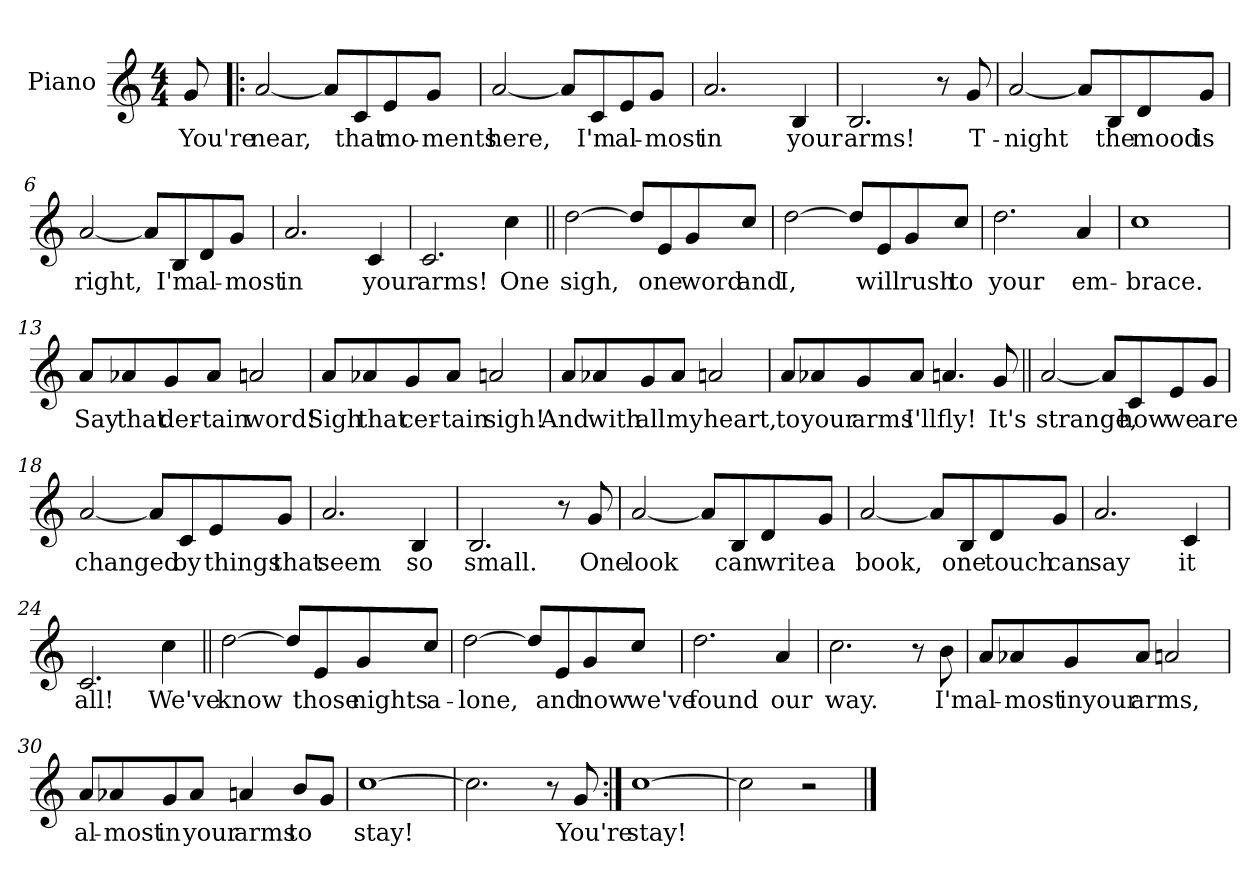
**kern	**text
*part1	*part1
*staff1	*staff1
*I"Piano	*
*I'Pno.	*
*clefG2	*
*k[]	*
*C:	*
*M4/4	*
=	=
8g/	You're
=1!|:	=1!|:
[2a/	near,
8a/L]	.
8c/	that
8e/	mo-
8g/J	-ments
=2	=2
[2a/	here,
8a/L]	.
8c/	I'm
8e/	al-
8g/J	-most
=3	=3
2.a/	in
4B/	your
=4	=4
2.B/	arms!
8r	.
8g/	T-
!!LO:LB:g=z
=5	=5
[2a/	-night
8a/L]	.
8B/	the
8d/	mood
8g/J	is
=6	=6
[2a/	right,
8a/L]	.
8B/	I'm
8d/	al-
8g/J	-most
=7	=7
2.a/	in
4c/	your
=8	=8
2.c/	arms!
4cc\	One
!!LO:LB:g=z
=9||	=9||
[2dd\	sigh,
8dd/L]	.
8e/	one
8g/	word
8cc/J	and
=10	=10
[2dd\	I,
8dd/L]	.
8e/	will
8g/	rush
8cc/J	to
=11	=11
2.dd\	your
4a/	em-
=12	=12
1cc	-brace.
=13	=13
8a/L	Say
8a-X/	that
8g/	der-
8a-/J	-tain
2an/	word!
!!LO:LB:g=z
=14	=14
8a/L	Sigh
8a-X/	that
8g/	cer-
8a-/J	-tain
2an/	sigh!
=15	=15
8a/L	And
8a-X/	with
8g/	all
8a-/J	my
2an/	heart,
=16	=16
8a/L	to
8a-X/	your
8g/	arms
8a-/J	I'll
4.an/	fly!
8g/	It's
!!LO:LB:g=z
=17||	=17||
[2a/	strange,
8a/L]	.
8c/	how
8e/	we
8g/J	are
=18	=18
[2a/	changed
8a/L]	.
8c/	by
8e/	things
8g/J	that
=19	=19
2.a/	seem
4B/	so
=20	=20
2.B/	small.
8r	.
8g/	One
=21	=21
[2a/	look
8a/L]	.
8B/	can
8d/	write
8g/J	a
!!LO:LB:g=z
=22	=22
[2a/	book,
8a/L]	.
8B/	one
8d/	touch
8g/J	can
=23	=23
2.a/	say
4c/	it
=24	=24
2.c/	all!
4cc\	We've
=25||	=25||
[2dd\	know
8dd/L]	.
8e/	those
8g/	nights
8cc/J	a-
!!LO:LB:g=z
=26	=26
[2dd\	-lone,
8dd/L]	.
8e/	and
8g/	now
8cc/J	we've
=27	=27
2.dd\	found
4a/	our
=28	=28
2.cc\	way.
8r	.
8b\	I'm
=29	=29
8a/L	al-
8a-X/	-most
8g/	inyour
8a-/J	arms,
2an/	.
!!LO:LB:g=z
=30	=30
8a/L	al-
8a-X/	-most
8g/	in
8a-/J	your
4an/	arms
8b/L	to
8g/J	.
=31	=31
[1cc	stay!
=32	=32
2.cc\]	.
8r	.
8g/	You're
=33:|!	=33:|!
[1cc	stay!
=34	=34
2cc\]	.
2r	.
==	==
*-	*-
